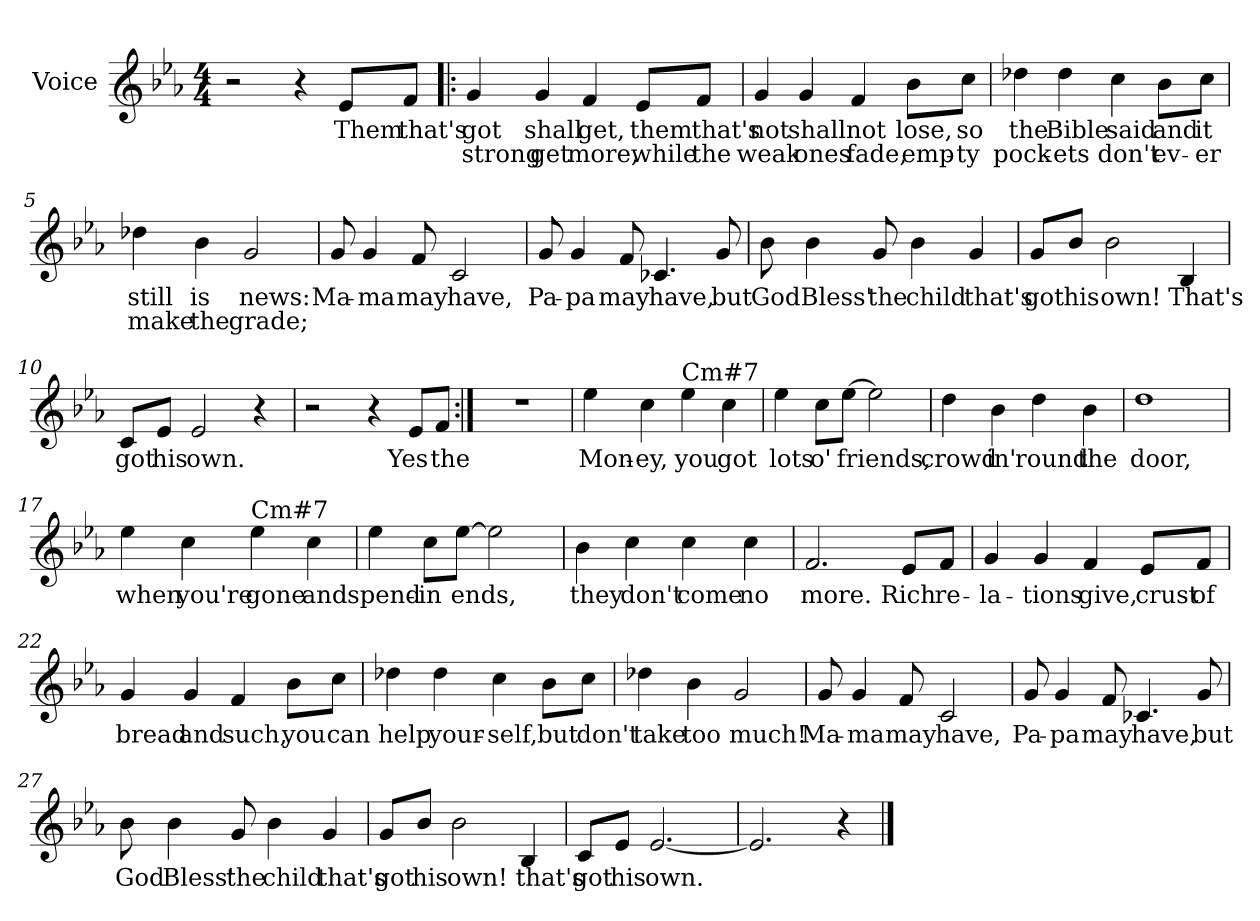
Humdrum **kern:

**kern	**text	**text
*part1	*part1	*part1
*staff1	*staff1	*staff1
*I"Voice	*	*
*I'Vo.	*	*
*clefG2	*	*
*k[b-e-a-]	*	*
*E-:	*	*
*M4/4	*	*
=1	=1	=1
2r	.	.
4r	.	.
8e-/L	Them	.
8f/J	that's	.
=2!|:	=2!|:	=2!|:
4g/	got	strong
4g/	shall	get
4f/	get,	more,
8e-/L	them	while
8f/J	that's	the
=3	=3	=3
4g/	not	weak
4g/	shall	ones
4f/	not	fade,
8b-\L	lose,	emp-
8cc\J	so	ty
!!LO:LB:g=z
=4	=4	=4
4dd-X\	the	pock-
4dd-\	Bible	ets
4cc\	said	don't
8b-\L	and	ev-
8cc\J	it	er
=5	=5	=5
4dd-X\	still	make
4b-\	is	the
2g/	news:	grade;
=6	=6	=6
8g/	Ma-	.
4g/	ma	.
8f/	may	.
2c/	have,	.
=7	=7	=7
8g/	Pa-	.
4g/	pa	.
8f/	may	.
4.c-X/	have,	.
8g/	but	.
!!LO:LB:g=z
=8	=8	=8
8b-\	God	.
4b-\	Bless'	.
8g/	the	.
4b-\	child	.
4g/	that's	.
=9	=9	=9
8g/L	got	.
8b-/J	his	.
2b-\	own!	.
4B-/	That's	.
=10	=10	=10
8c/L	got	.
8e-/J	his	.
2e-/	own.	.
4r	.	.
=11	=11	=11
2r	.	.
4r	.	.
8e-/L	Yes	.
8f/J	the	.
=12:|!	=12:|!	=12:|!
1r	.	.
!!LO:LB:g=z
=13	=13	=13
4ee-\	Mon-	.
4cc\	ey,	.
!LO:TX:a:t=Cm#7	!	!
4ee-\	you	.
4cc\	got	.
=14	=14	=14
4ee-\	lots	.
8cc\L	o'	.
[8ee-\J	friends,	.
2ee-\]	.	.
=15	=15	=15
4dd\	crowd	.
4b-\	in'	.
4dd\	round	.
4b-\	the	.
=16	=16	=16
1dd	door,	.
!!LO:LB:g=z
=17	=17	=17
4ee-\	when	.
4cc\	you're	.
!LO:TX:a:t=Cm#7	!	!
4ee-\	gone	.
4cc\	and	.
=18	=18	=18
4ee-\	spend-	.
8cc\L	in	.
[8ee-\J	ends,	.
2ee-\]	.	.
=19	=19	=19
4b-\	they	.
4cc\	don't	.
4cc\	come	.
4cc\	no	.
=20	=20	=20
2.f/	more.	.
8e-/L	Rich	.
8f/J	re-	.
=21	=21	=21
4g/	la-	.
4g/	tions	.
4f/	give,	.
8e-/L	crust	.
8f/J	of	.
!!LO:LB:g=z
=22	=22	=22
4g/	bread	.
4g/	and	.
4f/	such,	.
8b-\L	you	.
8cc\J	can	.
=23	=23	=23
4dd-X\	help	.
4dd-\	your-	.
4cc\	self,	.
8b-\L	but	.
8cc\J	don't	.
=24	=24	=24
4dd-X\	take	.
4b-\	too	.
2g/	much!	.
=25	=25	=25
8g/	Ma-	.
4g/	-ma	.
8f/	may	.
2c/	have,	.
!!LO:LB:g=z
=26	=26	=26
8g/	Pa-	.
4g/	pa	.
8f/	may	.
4.c-X/	have,	.
8g/	but	.
=27	=27	=27
8b-\	God	.
4b-\	Bless'	.
8g/	the	.
4b-\	child	.
4g/	that's	.
=28	=28	=28
8g/L	got	.
8b-/J	his	.
2b-\	own!	.
4B-/	that's	.
=29	=29	=29
8c/L	got	.
8e-/J	his	.
[2.e-/	own.	.
=30	=30	=30
2.e-/]	.	.
4r	.	.
==	==	==
*-	*-	*-
